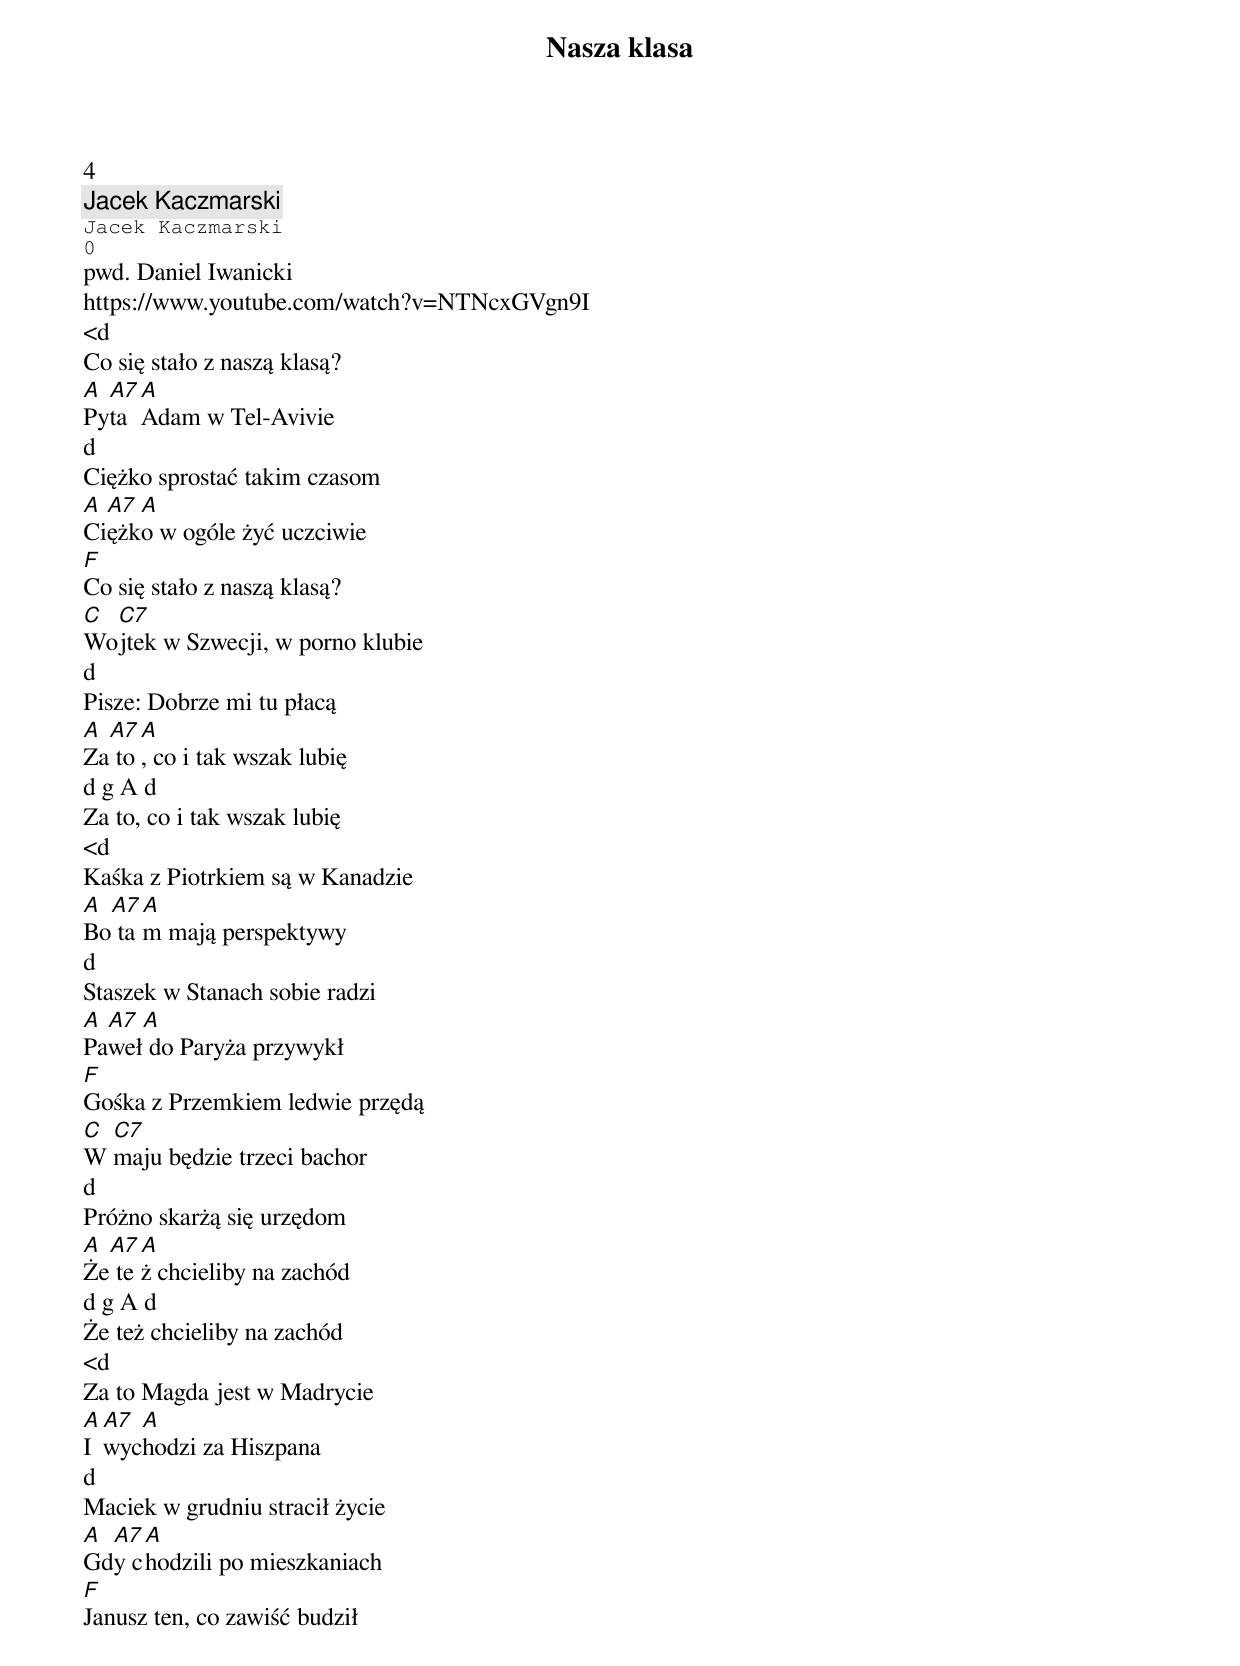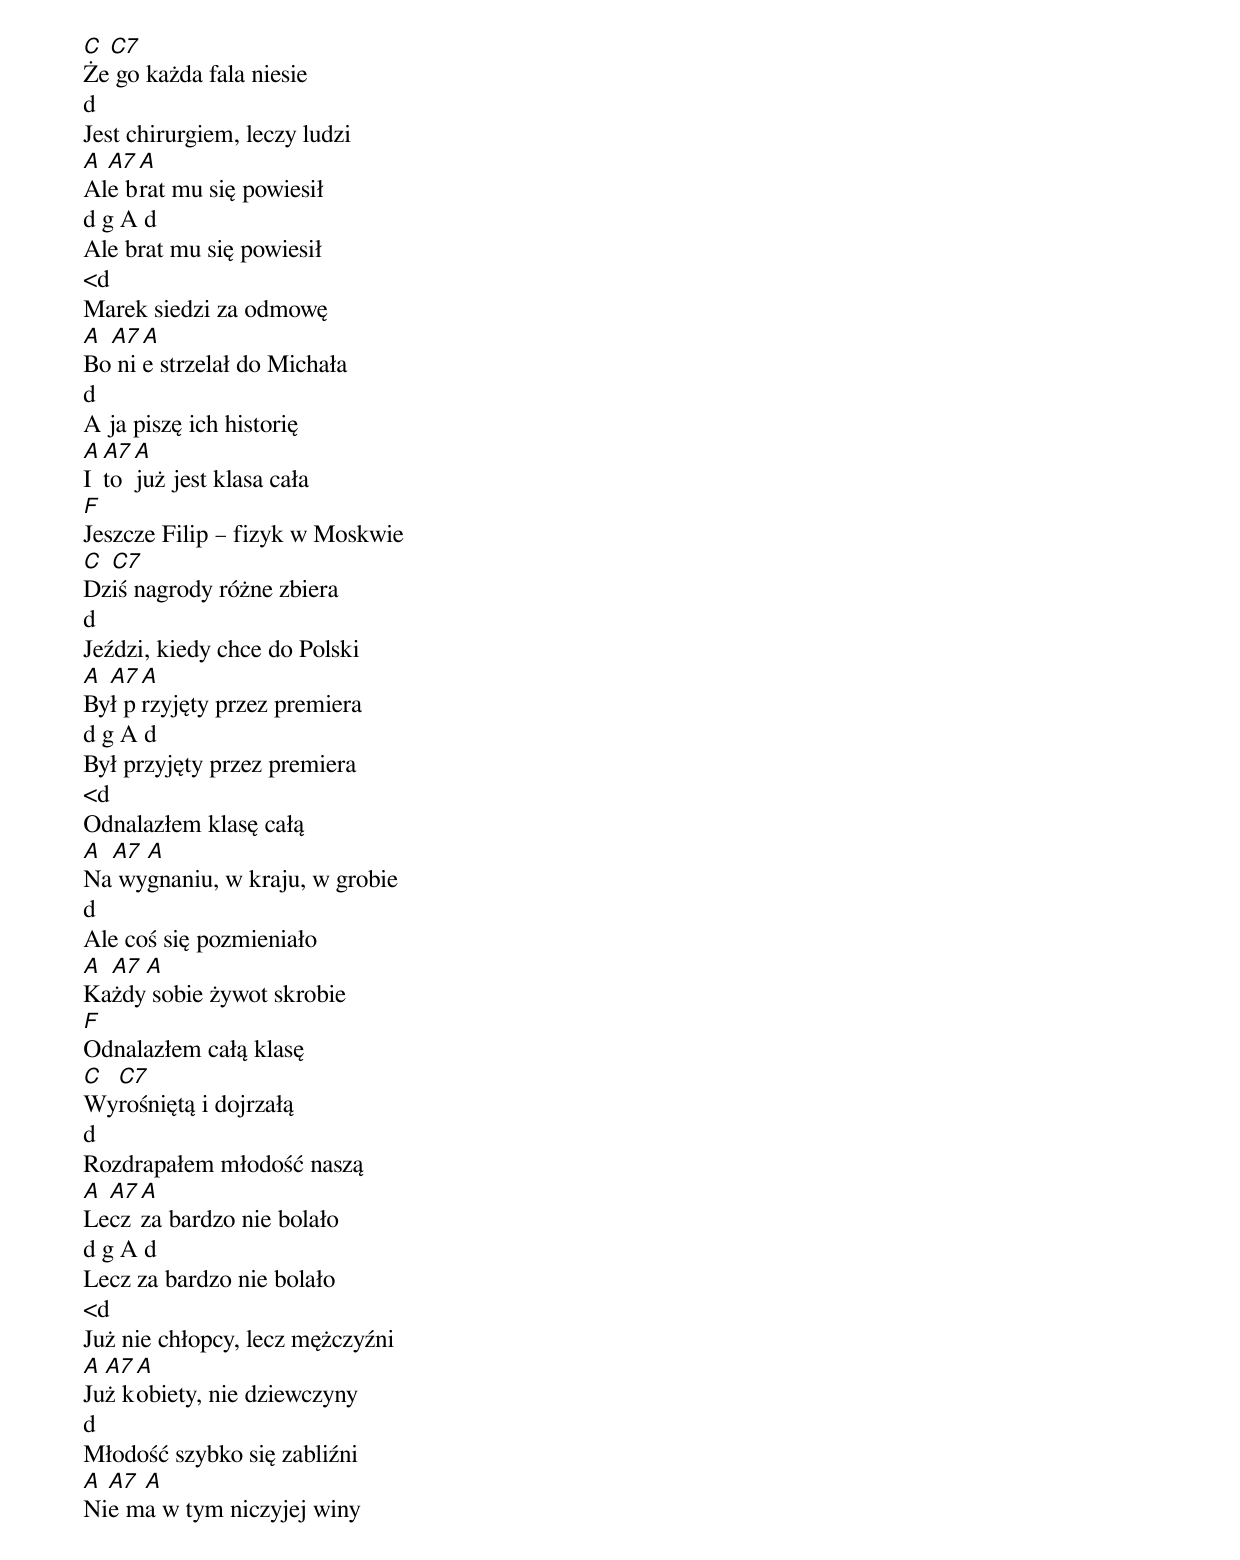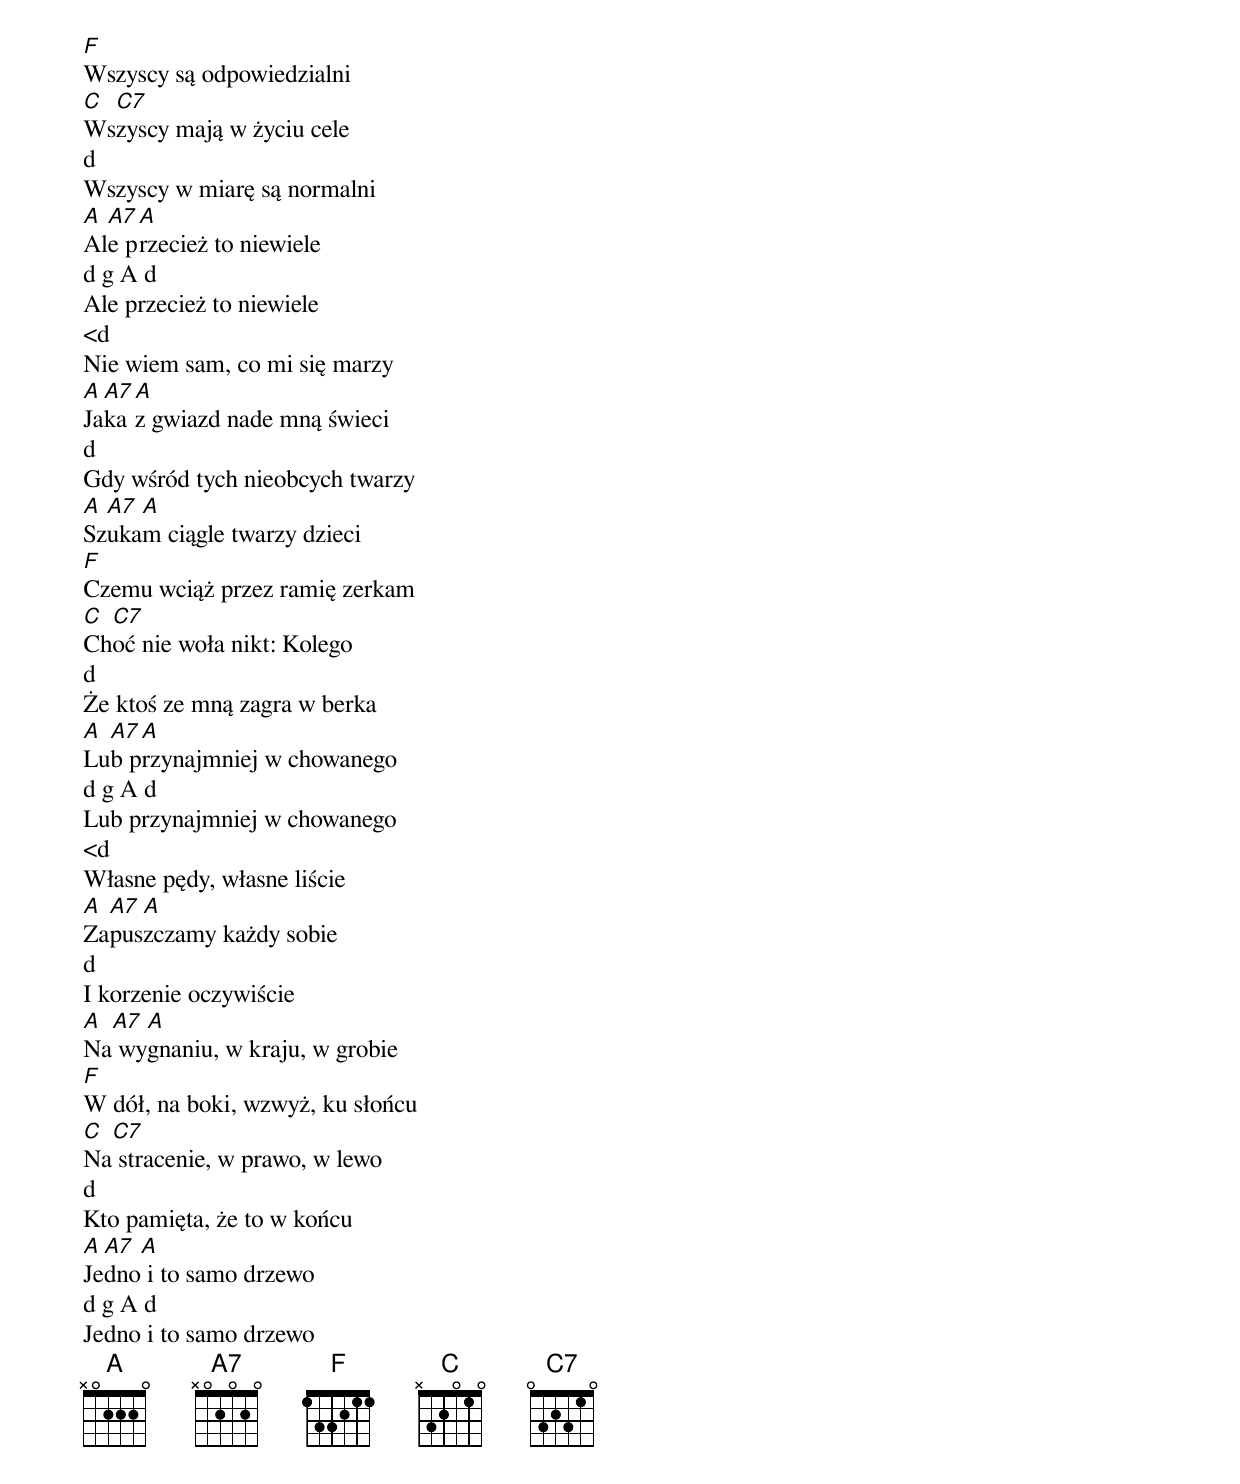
Nasza klasa
4
Jacek Kaczmarski
Jacek Kaczmarski
0
pwd. Daniel Iwanicki
https://www.youtube.com/watch?v=NTNcxGVgn9I
<d
Co się stało z naszą klasą?
A A7 A
Pyta Adam w Tel-Avivie
d
Ciężko sprostać takim czasom
A A7 A
Ciężko w ogóle żyć uczciwie
F
Co się stało z naszą klasą?
C C7
Wojtek w Szwecji, w porno klubie
d
Pisze: Dobrze mi tu płacą
A A7 A
Za to, co i tak wszak lubię
d g A d
Za to, co i tak wszak lubię
<d
Kaśka z Piotrkiem są w Kanadzie
A A7 A
Bo tam mają perspektywy
d
Staszek w Stanach sobie radzi
A A7 A
Paweł do Paryża przywykł
F
Gośka z Przemkiem ledwie przędą
C C7
W maju będzie trzeci bachor
d
Próżno skarżą się urzędom
A A7 A
Że też chcieliby na zachód
d g A d
Że też chcieliby na zachód
<d
Za to Magda jest w Madrycie
A A7 A
I wychodzi za Hiszpana
d
Maciek w grudniu stracił życie
A A7 A
Gdy chodzili po mieszkaniach
F
Janusz ten, co zawiść budził
C C7
Że go każda fala niesie
d
Jest chirurgiem, leczy ludzi
A A7 A
Ale brat mu się powiesił
d g A d
Ale brat mu się powiesił
<d
Marek siedzi za odmowę
A A7 A
Bo nie strzelał do Michała
d
A ja piszę ich historię
A A7 A
I to już jest klasa cała
F
Jeszcze Filip – fizyk w Moskwie
C C7
Dziś nagrody różne zbiera
d
Jeździ, kiedy chce do Polski
A A7 A
Był przyjęty przez premiera
d g A d
Był przyjęty przez premiera
<d
Odnalazłem klasę całą
A A7 A
Na wygnaniu, w kraju, w grobie
d
Ale coś się pozmieniało
A A7 A
Każdy sobie żywot skrobie
F
Odnalazłem całą klasę
C C7
Wyrośniętą i dojrzałą
d
Rozdrapałem młodość naszą
A A7 A
Lecz za bardzo nie bolało
d g A d
Lecz za bardzo nie bolało
<d
Już nie chłopcy, lecz mężczyźni
A A7 A
Już kobiety, nie dziewczyny
d
Młodość szybko się zabliźni
A A7 A
Nie ma w tym niczyjej winy
F
Wszyscy są odpowiedzialni
C C7
Wszyscy mają w życiu cele
d
Wszyscy w miarę są normalni
A A7 A
Ale przecież to niewiele
d g A d
Ale przecież to niewiele
<d
Nie wiem sam, co mi się marzy
A A7 A
Jaka z gwiazd nade mną świeci
d
Gdy wśród tych nieobcych twarzy
A A7 A
Szukam ciągle twarzy dzieci
F
Czemu wciąż przez ramię zerkam
C C7
Choć nie woła nikt: Kolego
d
Że ktoś ze mną zagra w berka
A A7 A
Lub przynajmniej w chowanego
d g A d
Lub przynajmniej w chowanego
<d
Własne pędy, własne liście
A A7 A
Zapuszczamy każdy sobie
d
I korzenie oczywiście
A A7 A
Na wygnaniu, w kraju, w grobie
F
W dół, na boki, wzwyż, ku słońcu
C C7
Na stracenie, w prawo, w lewo
d
Kto pamięta, że to w końcu
A A7 A
Jedno i to samo drzewo
d g A d
Jedno i to samo drzewo
